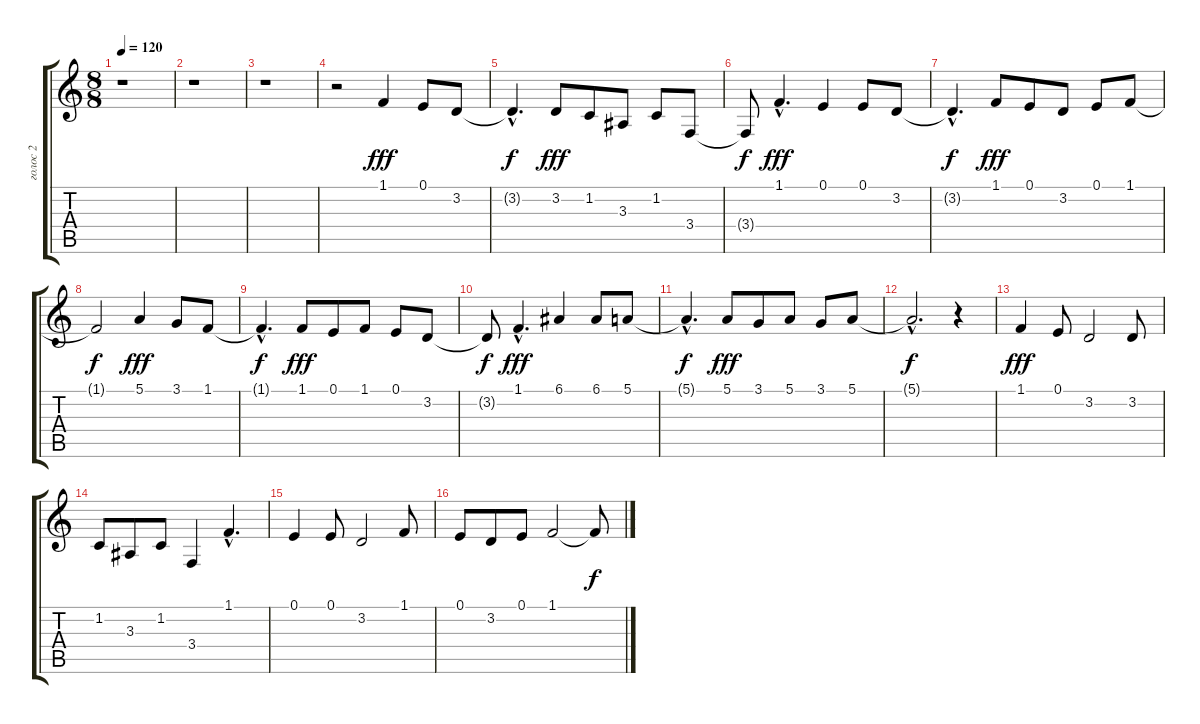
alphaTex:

\track ("голос 2" "голос 2") {instrument brightacousticpiano}
\staff {score tabs}
\tuning (E4 B3 G3 D3 A2 E2) {hide}
\ts (8 8)
\tempo 120
\clef g2
\ks c
r.1{dy f} |
r.1 |
r.1 |
r.2 1.1.4{dy fff} 0.1.8 3.2.8 |
3.2{hac t}.4{d dy f} 3.2.8{dy fff} 1.2.8 3.3.8 1.2.8 3.4.8 |
3.4{t}.8{dy f} 1.1{hac}.4{d dy fff} 0.1.4 0.1.8 3.2.8 |
3.2{hac t}.4{d dy f} 1.1.8{dy fff} 0.1.8 3.2.8 0.1.8 1.1.8 |
1.1{t}.2{dy f} 5.1.4{dy fff} 3.1.8 1.1.8 |
1.1{hac t}.4{d dy f} 1.1.8{dy fff} 0.1.8 1.1.8 0.1.8 3.2.8 |
3.2{t}.8{dy f} 1.1{hac}.4{d dy fff} 6.1.4 6.1.8 5.1.8 |
5.1{hac t}.4{d dy f} 5.1.8{dy fff} 3.1.8 5.1.8 3.1.8 5.1.8 |
5.1{hac t}.2{d dy f} r.4 |
1.1.4{dy fff} 0.1.8 3.2.2 3.2.8 |
1.2.8 3.3.8 1.2.8 3.4.4 1.1{hac}.4{d} |
0.1.4 0.1.8 3.2.2 1.1.8 |
0.1.8 3.2.8 0.1.8 1.1.2 1.1{t}.8{dy f}
